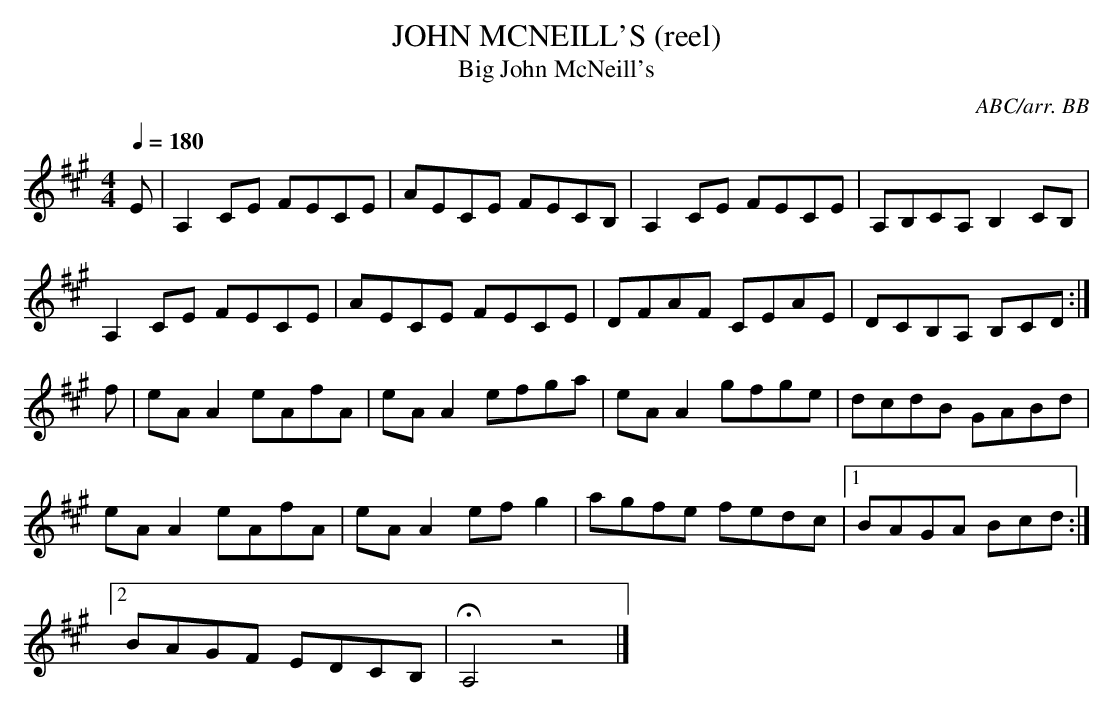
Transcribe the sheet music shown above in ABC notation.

X:1
T:JOHN MCNEILL'S (reel)
T:Big John McNeill's
C:ABC/arr. BB
L:1/8
M:4/4
Q:1/4=180
K:A
E|A,2 CE FECE|AECE FECB,|A,2 CE FECE|A,B,CA, B,2 CB,|
A,2 CE FECE|AECE FECE|DFAF CEAE|DCB,A, B,CD:|
f|eA A2 eAfA|eA A2 efga|eA A2 gfge|dcdB GABd|
eA A2 eAfA|eA A2 ef g2|agfe fedc|1 BAGA Bcd:|
[2 BAGF EDCB,|HA,4z4|]
